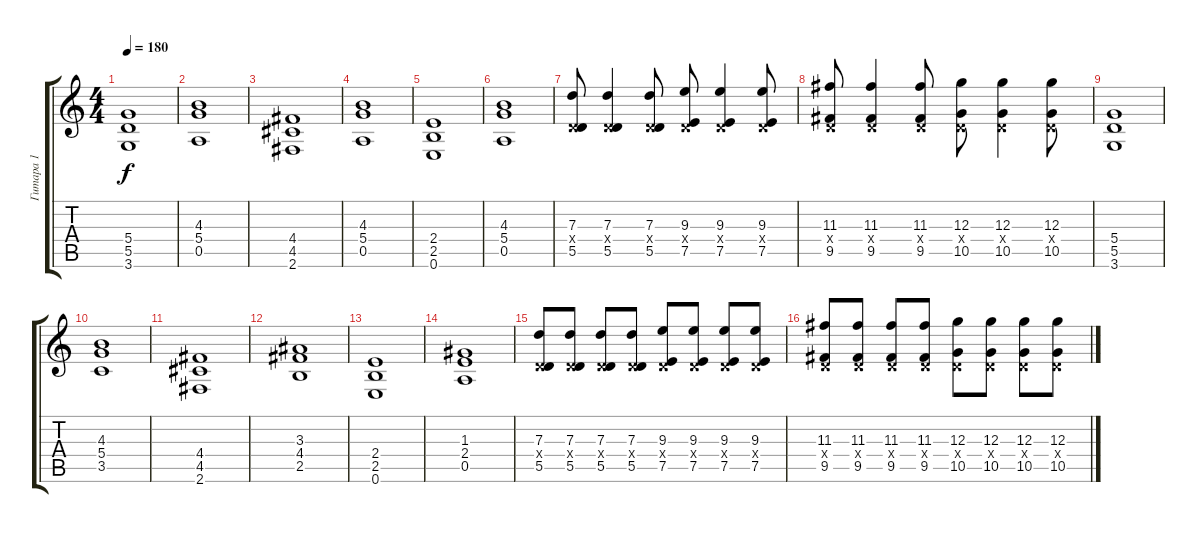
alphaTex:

\track ("Гитара 1" "Гитара 1") {instrument distortionguitar}
\staff {score tabs}
\tuning (E4 B3 G3 D3 A2 E2) {hide}
\ts (4 4)
\tempo 180
\clef g2
\ks c
(5.4 5.5 3.6).1{dy f} |
(4.3 5.4 0.5).1 |
(4.4 4.5 2.6).1 |
(4.3 5.4 0.5).1 |
(2.4 2.5 0.6).1 |
(4.3 5.4 0.5).1 |
(7.3 0.4{x} 5.5).8 (7.3 0.4{x} 5.5).4 (7.3 0.4{x} 5.5).8 (9.3 0.4{x} 7.5).8 (9.3 0.4{x} 7.5).4 (9.3 0.4{x} 7.5).8 |
(11.3 0.4{x} 9.5).8 (11.3 0.4{x} 9.5).4 (11.3 0.4{x} 9.5).8 (12.3 0.4{x} 10.5).8 (12.3 0.4{x} 10.5).4 (12.3 0.4{x} 10.5).8 |
(5.4 5.5 3.6).1 |
(4.3 5.4 3.5).1 |
(4.4 4.5 2.6).1 |
(3.3 4.4 2.5).1 |
(2.4 2.5 0.6).1 |
(1.3 2.4 0.5).1 |
(7.3 0.4{x} 5.5).8 (7.3 0.4{x} 5.5).8 (7.3 0.4{x} 5.5).8 (7.3 0.4{x} 5.5).8 (9.3 0.4{x} 7.5).8 (9.3 0.4{x} 7.5).8 (9.3 0.4{x} 7.5).8 (9.3 0.4{x} 7.5).8 |
(11.3 0.4{x} 9.5).8 (11.3 0.4{x} 9.5).8 (11.3 0.4{x} 9.5).8 (11.3 0.4{x} 9.5).8 (12.3 0.4{x} 10.5).8 (12.3 0.4{x} 10.5).8 (12.3 0.4{x} 10.5).8 (12.3 0.4{x} 10.5).8
